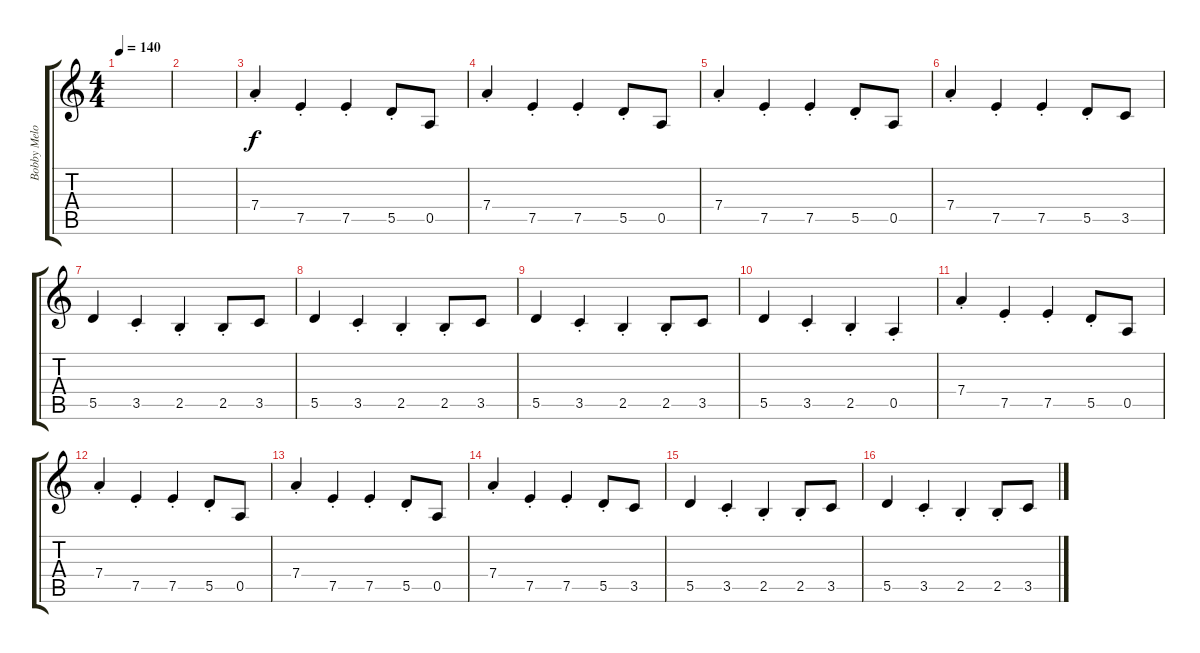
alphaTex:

\track ("Bobby Melody" "Bobby Melo") {instrument overdrivenguitar}
\staff {score tabs}
\tuning (E4 B3 G3 D3 A2 E2) {hide}
\ts (4 4)
\tempo 140
\clef g2
\ks c
|
|
7.4{st}.4 7.5{st}.4 7.5{st}.4 5.5{st}.8 0.5.8 |
7.4{st}.4 7.5{st}.4 7.5{st}.4 5.5{st}.8 0.5.8 |
7.4{st}.4 7.5{st}.4 7.5{st}.4 5.5{st}.8 0.5.8 |
7.4{st}.4 7.5{st}.4 7.5{st}.4 5.5{st}.8 3.5.8 |
5.5.4 3.5{st}.4 2.5{st}.4 2.5{st}.8 3.5.8 |
5.5.4 3.5{st}.4 2.5{st}.4 2.5{st}.8 3.5.8 |
5.5.4 3.5{st}.4 2.5{st}.4 2.5{st}.8 3.5.8 |
5.5.4 3.5{st}.4 2.5{st}.4 0.5{st}.4 |
7.4{st}.4 7.5{st}.4 7.5{st}.4 5.5{st}.8 0.5.8 |
7.4{st}.4 7.5{st}.4 7.5{st}.4 5.5{st}.8 0.5.8 |
7.4{st}.4 7.5{st}.4 7.5{st}.4 5.5{st}.8 0.5.8 |
7.4{st}.4 7.5{st}.4 7.5{st}.4 5.5{st}.8 3.5.8 |
5.5.4 3.5{st}.4 2.5{st}.4 2.5{st}.8 3.5.8 |
5.5.4 3.5{st}.4 2.5{st}.4 2.5{st}.8 3.5.8
